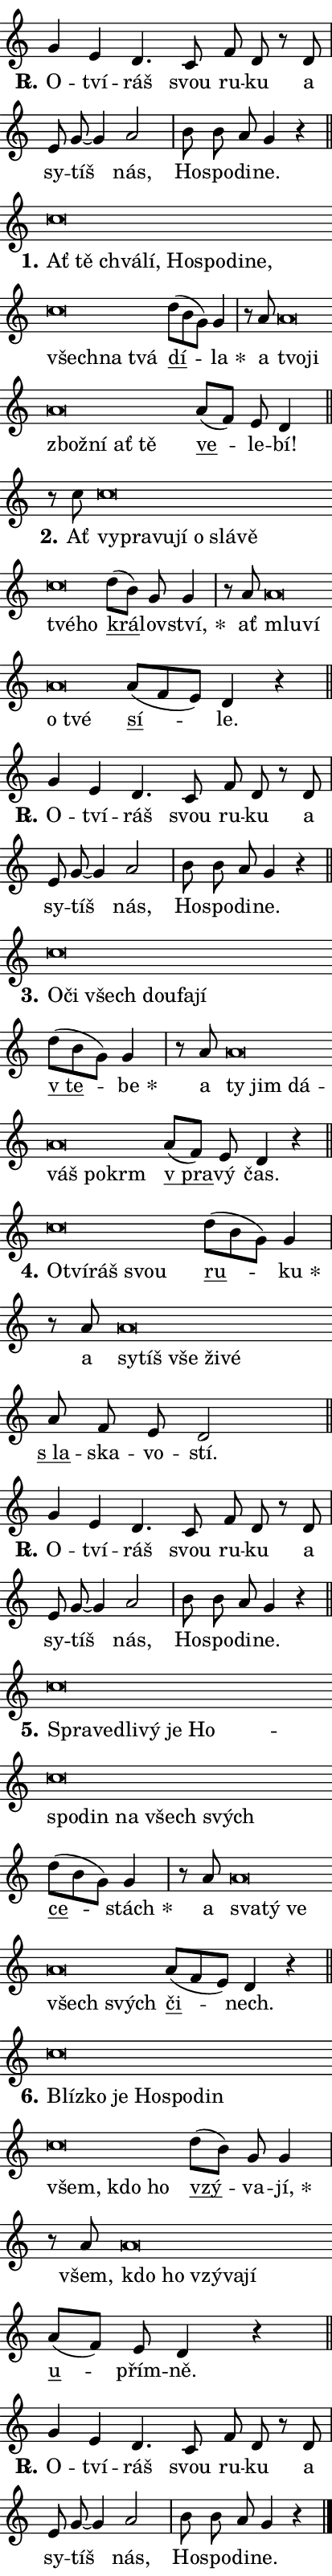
\version "2.22.1"
\header { tagline = "" }
\paper {
  indent = 0\cm
  top-margin = 0\cm
  right-margin = 0\cm
  bottom-margin = 0\cm
  left-margin = 0\cm
  paper-width = 7\cm
  page-breaking = #ly:one-page-breaking
  system-system-spacing.basic-distance = #11
  score-system-spacing.basic-distance = #11
  ragged-last = ##f
}


%% Author: Thomas Morley
%% https://lists.gnu.org/archive/html/lilypond-user/2020-05/msg00002.html
#(define (line-position grob)
"Returns position of @var[grob} in current system:
   @code{'start}, if at first time-step
   @code{'end}, if at last time-step
   @code{'middle} otherwise
"
  (let* ((col (ly:item-get-column grob))
         (ln (ly:grob-object col 'left-neighbor))
         (rn (ly:grob-object col 'right-neighbor))
         (col-to-check-left (if (ly:grob? ln) ln col))
         (col-to-check-right (if (ly:grob? rn) rn col))
         (break-dir-left
           (and
             (ly:grob-property col-to-check-left 'non-musical #f)
             (ly:item-break-dir col-to-check-left)))
         (break-dir-right
           (and
             (ly:grob-property col-to-check-right 'non-musical #f)
             (ly:item-break-dir col-to-check-right))))
        (cond ((eqv? 1 break-dir-left) 'start)
              ((eqv? -1 break-dir-right) 'end)
              (else 'middle))))

#(define (tranparent-at-line-position vctor)
  (lambda (grob)
  "Relying on @code{line-position} select the relevant enry from @var{vctor}.
Used to determine transparency,"
    (case (line-position grob)
      ((end) (not (vector-ref vctor 0)))
      ((middle) (not (vector-ref vctor 1)))
      ((start) (not (vector-ref vctor 2))))))

noteHeadBreakVisibility =
#(define-music-function (break-visibility)(vector?)
"Makes @code{NoteHead}s transparent relying on @var{break-visibility}"
#{
  \override NoteHead.transparent =
    #(tranparent-at-line-position break-visibility)
#})

#(define delete-ledgers-for-transparent-note-heads
  (lambda (grob)
    "Reads whether a @code{NoteHead} is transparent.
If so this @code{NoteHead} is removed from @code{'note-heads} from
@var{grob}, which is supposed to be @code{LedgerLineSpanner}.
As a result ledgers are not printed for this @code{NoteHead}"
    (let* ((nhds-array (ly:grob-object grob 'note-heads))
           (nhds-list
             (if (ly:grob-array? nhds-array)
                 (ly:grob-array->list nhds-array)
                 '()))
           ;; Relies on the transparent-property being done before
           ;; Staff.LedgerLineSpanner.after-line-breaking is executed.
           ;; This is fragile ...
           (to-keep
             (remove
               (lambda (nhd)
                 (ly:grob-property nhd 'transparent #f))
               nhds-list)))
      ;; TODO find a better method to iterate over grob-arrays, similiar
      ;; to filter/remove etc for lists
      ;; For now rebuilt from scratch
      (set! (ly:grob-object grob 'note-heads)  '())
      (for-each
        (lambda (nhd)
          (ly:pointer-group-interface::add-grob grob 'note-heads nhd))
        to-keep))))

hideNotes = {
  \noteHeadBreakVisibility #begin-of-line-visible
}
unHideNotes = {
  \noteHeadBreakVisibility #all-visible
}

% work-around for resetting accidentals
% https://lilypond.org/doc/v2.23/Documentation/notation/displaying-rhythms#unmetered-music
cadenzaMeasure = {
  \cadenzaOff
  \partial 1024 s1024
  \cadenzaOn
}

#(define-markup-command (accent layout props text) (markup?)
  "Underline accented syllable"
  (interpret-markup layout props
    #{\markup \override #'(offset . 4.3) \underline { #text }#}))

responsum = \markup \concat {
  "R" \hspace #-1.05 \path #0.1 #'((moveto 0 0.07) (lineto 0.9 0.8)) \hspace #0.05 "."
}

\layout {
    \context {
        \Staff
        \remove "Time_signature_engraver"
        \override LedgerLineSpanner.after-line-breaking = #delete-ledgers-for-transparent-note-heads
    }
    \context {
        \Voice {
            \override NoteHead.output-attributes = #'((class . "notehead"))
            \override Hairpin.height = #0.55
        }
    }
    \context {
        \Lyrics {
            \override StanzaNumber.output-attributes = #'((class . "stanzanumber"))
            \override LyricSpace.minimum-distance = #0.9
            \override LyricText.font-name = #"TeX Gyre Schola"
            \override LyricText.font-size = 1
            \override StanzaNumber.font-name = #"TeX Gyre Schola Bold"
            \override StanzaNumber.font-size = 1
        }
    }
}

% magnetic-lyrics.ily
%
%   written by
%     Jean Abou Samra <jean@abou-samra.fr>
%     Werner Lemberg <wl@gnu.org>
%
%   adapted by
%     Jiri Hon <jiri.hon@gmail.com>
%
% Version 2022-Apr-15

% https://www.mail-archive.com/lilypond-user@gnu.org/msg149350.html

#(define (Left_hyphen_pointer_engraver context)
   "Collect syllable-hyphen-syllable occurrences in lyrics and store
them in properties.  This engraver only looks to the left.  For
example, if the lyrics input is @code{foo -- bar}, it does the
following.

@itemize @bullet
@item
Set the @code{text} property of the @code{LyricHyphen} grob between
@q{foo} and @q{bar} to @code{foo}.

@item
Set the @code{left-hyphen} property of the @code{LyricText} grob with
text @q{foo} to the @code{LyricHyphen} grob between @q{foo} and
@q{bar}.
@end itemize

Use this auxiliary engraver in combination with the
@code{lyric-@/text::@/apply-@/magnetic-@/offset!} hook."
   (let ((hyphen #f)
         (text #f))
     (make-engraver
      (acknowledgers
       ((lyric-syllable-interface engraver grob source-engraver)
        (set! text grob)))
      (end-acknowledgers
       ((lyric-hyphen-interface engraver grob source-engraver)
        ;(when (not (grob::has-interface grob 'lyric-space-interface))
          (set! hyphen grob)));)
      ((stop-translation-timestep engraver)
       (when (and text hyphen)
         (ly:grob-set-object! text 'left-hyphen hyphen))
       (set! text #f)
       (set! hyphen #f)))))

#(define (lyric-text::apply-magnetic-offset! grob)
   "If the space between two syllables is less than the value in
property @code{LyricText@/.details@/.squash-threshold}, move the right
syllable to the left so that it gets concatenated with the left
syllable.

Use this function as a hook for
@code{LyricText@/.after-@/line-@/breaking} if the
@code{Left_@/hyphen_@/pointer_@/engraver} is active."
   (let ((hyphen (ly:grob-object grob 'left-hyphen #f)))
     (when hyphen
       (let ((left-text (ly:spanner-bound hyphen LEFT)))
         (when (grob::has-interface left-text 'lyric-syllable-interface)
           (let* ((common (ly:grob-common-refpoint grob left-text X))
                  (this-x-ext (ly:grob-extent grob common X))
                  (left-x-ext
                   (begin
                     ;; Trigger magnetism for left-text.
                     (ly:grob-property left-text 'after-line-breaking)
                     (ly:grob-extent left-text common X)))
                  ;; `delta` is the gap width between two syllables.
                  (delta (- (interval-start this-x-ext)
                            (interval-end left-x-ext)))
                  (details (ly:grob-property grob 'details))
                  (threshold (assoc-get 'squash-threshold details 0.2)))
             (when (< delta threshold)
               (let* (;; We have to manipulate the input text so that
                      ;; ligatures crossing syllable boundaries are not
                      ;; disabled.  For languages based on the Latin
                      ;; script this is essentially a beautification.
                      ;; However, for non-Western scripts it can be a
                      ;; necessity.
                      (lt (ly:grob-property left-text 'text))
                      (rt (ly:grob-property grob 'text))
                      (is-space (grob::has-interface hyphen 'lyric-space-interface))
                      (space (if is-space " " ""))
                      (space-markup (grob-interpret-markup grob " "))
                      (space-size (interval-length (ly:stencil-extent space-markup X)))
                      (extra-delta (if is-space space-size 0))
                      ;; Append new syllable.
                      (ltrt-space (if (and (string? lt) (string? rt))
                                (string-append lt space rt)
                                (make-concat-markup (list lt space rt))))
                      ;; Right-align `ltrt` to the right side.
                      (ltrt-space-markup (grob-interpret-markup
                               grob
                               (make-translate-markup
                                (cons (interval-length this-x-ext) 0)
                                (make-right-align-markup ltrt-space)))))
                 (begin
                   ;; Don't print `left-text`.
                   (ly:grob-set-property! left-text 'stencil #f)
                   ;; Set text and stencil (which holds all collected
                   ;; syllables so far) and shift it to the left.
                   (ly:grob-set-property! grob 'text ltrt-space)
                   (ly:grob-set-property! grob 'stencil ltrt-space-markup)
                   (ly:grob-translate-axis! grob (- (- delta extra-delta)) X))))))))))


#(define (lyric-hyphen::displace-bounds-first grob)
   ;; Make very sure this callback isn't triggered too early.
   (let ((left (ly:spanner-bound grob LEFT))
         (right (ly:spanner-bound grob RIGHT)))
     (ly:grob-property left 'after-line-breaking)
     (ly:grob-property right 'after-line-breaking)
     (ly:lyric-hyphen::print grob)))

squashThreshold = #0.4

\layout {
  \context {
    \Lyrics
    \consists #Left_hyphen_pointer_engraver
    \override LyricText.after-line-breaking =
      #lyric-text::apply-magnetic-offset!
    \override LyricHyphen.stencil = #lyric-hyphen::displace-bounds-first
    \override LyricText.details.squash-threshold = \squashThreshold
    \override LyricHyphen.minimum-distance = 0
    \override LyricHyphen.minimum-length = \squashThreshold
  }
}

squash = \override LyricText.details.squash-threshold = 9999
unSquash = \override LyricText.details.squash-threshold = \squashThreshold

left = \override LyricText.self-alignment-X = #LEFT
unLeft = \revert LyricText.self-alignment-X

starOffset = #(lambda (grob) 
                (let ((x_offset (ly:self-alignment-interface::aligned-on-x-parent grob)))
                  (if (= x_offset 0) 0 (+ x_offset 1.2))))

star = #(define-music-function (syllable)(string?)
"Append star separator at the end of a syllable"
#{
  \once \override LyricText.X-offset = #starOffset
  \lyricmode { \markup {
    #syllable
    \override #'((font-name . "TeX Gyre Schola Bold")) \hspace #0.2 \lower #0.65 \larger "*"
  } }
#})

starAccent = #(define-music-function (syllable)(string?)
"Append star separator at the end of a syllable and make accent"
#{
  \once \override LyricText.X-offset = #starOffset
  \lyricmode { \markup {
    \accent #syllable
    \override #'((font-name . "TeX Gyre Schola Bold")) \hspace #0.2 \lower #0.65 \larger "*"
  } }
#})

breath = #(define-music-function (syllable)(string?)
"Append breathing indicator at the end of a syllable"
#{
  \lyricmode { \markup { #syllable "+" } }
#})

optionalBreath = #(define-music-function (syllable)(string?)
"Append optional breathing indicator at the end of a syllable"
#{
  \lyricmode { \markup { #syllable "(+)" } }
#})


\score {
    <<
        \new Voice = "melody" { \cadenzaOn \key c \major \relative { g'4 e d4. c8 f d r d \cadenzaMeasure \bar "|" e g~ g4 a2 \cadenzaMeasure \bar "|" b8 b a g4 r \cadenzaMeasure \bar "||" \break }
\relative { c''\breve*1/16 \hideNotes \breve*1/16 \bar "" \breve*1/16 \bar "" \breve*1/16 \bar "" \breve*1/16 \bar "" \breve*1/16 \bar "" \breve*1/16 \bar "" \breve*1/16 \bar "" \breve*1/16 \bar "" \breve*1/16 \breve*1/16 \bar "" \unHideNotes \bar "" d8[( b g)] g4 \cadenzaMeasure \bar "|" r8 a8 a\breve*1/16 \hideNotes \breve*1/16 \bar "" \breve*1/16 \bar "" \breve*1/16 \bar "" \breve*1/16 \breve*1/16 \bar "" \unHideNotes \bar "" a8[( f)] e d4 \cadenzaMeasure \bar "||" \break }
\relative { r8 c''8 c\breve*1/16 \hideNotes \breve*1/16 \bar "" \breve*1/16 \bar "" \breve*1/16 \bar "" \breve*1/16 \bar "" \breve*1/16 \bar "" \breve*1/16 \bar "" \breve*1/16 \breve*1/16 \bar "" \unHideNotes \bar "" d8[( b)] g g4 \cadenzaMeasure \bar "|" r8 a8 a\breve*1/16 \hideNotes \breve*1/16 \bar "" \breve*1/16 \breve*1/16 \bar "" \unHideNotes \bar "" a8[( f e)] d4 r \cadenzaMeasure \bar "||" \break }
\relative { g'4 e d4. c8 f d r d \cadenzaMeasure \bar "|" e g~ g4 a2 \cadenzaMeasure \bar "|" b8 b a g4 r \cadenzaMeasure \bar "||" \break }
\relative { c''\breve*1/16 \hideNotes \breve*1/16 \bar "" \breve*1/16 \bar "" \breve*1/16 \bar "" \breve*1/16 \breve*1/16 \bar "" \unHideNotes \bar "" d8[( b g)] g4 \cadenzaMeasure \bar "|" r8 a8 a\breve*1/16 \hideNotes \breve*1/16 \bar "" \breve*1/16 \bar "" \breve*1/16 \bar "" \breve*1/16 \breve*1/16 \bar "" \unHideNotes \bar "" a8[( f)] e d4 r \cadenzaMeasure \bar "||" \break }
\relative { c''\breve*1/16 \hideNotes \breve*1/16 \bar "" \breve*1/16 \breve*1/16 \bar "" \unHideNotes \bar "" d8[( b g)] g4 \cadenzaMeasure \bar "|" r8 a8 a\breve*1/16 \hideNotes \breve*1/16 \bar "" \breve*1/16 \bar "" \breve*1/16 \breve*1/16 \bar "" \unHideNotes \bar "" a8 f e d2 \cadenzaMeasure \bar "||" \break }
\relative { g'4 e d4. c8 f d r d \cadenzaMeasure \bar "|" e g~ g4 a2 \cadenzaMeasure \bar "|" b8 b a g4 r \cadenzaMeasure \bar "||" \break }
\relative { c''\breve*1/16 \hideNotes \breve*1/16 \bar "" \breve*1/16 \bar "" \breve*1/16 \bar "" \breve*1/16 \bar "" \breve*1/16 \bar "" \breve*1/16 \bar "" \breve*1/16 \bar "" \breve*1/16 \bar "" \breve*1/16 \breve*1/16 \bar "" \unHideNotes \bar "" d8[( b g)] g4 \cadenzaMeasure \bar "|" r8 a8 a\breve*1/16 \hideNotes \breve*1/16 \bar "" \breve*1/16 \bar "" \breve*1/16 \breve*1/16 \bar "" \unHideNotes \bar "" a8[( f e)] d4 r \cadenzaMeasure \bar "||" \break }
\relative { c''\breve*1/16 \hideNotes \breve*1/16 \bar "" \breve*1/16 \bar "" \breve*1/16 \bar "" \breve*1/16 \bar "" \breve*1/16 \bar "" \breve*1/16 \bar "" \breve*1/16 \breve*1/16 \bar "" \unHideNotes \bar "" d8[( b)] g g4 \cadenzaMeasure \bar "|" r8 a8 a\breve*1/16 \hideNotes \breve*1/16 \bar "" \breve*1/16 \bar "" \breve*1/16 \breve*1/16 \bar "" \unHideNotes \bar "" a8[( f)] e d4 r \cadenzaMeasure \bar "||" \break }
\relative { g'4 e d4. c8 f d r d \cadenzaMeasure \bar "|" e g~ g4 a2 \cadenzaMeasure \bar "|" b8 b a g4 r \cadenzaMeasure \bar "||" \break } \bar "|." }
        \new Lyrics \lyricsto "melody" { \lyricmode { \set stanza = \responsum
O -- tví -- ráš svou ru -- ku a sy -- tíš nás, Ho -- spo -- di -- ne.
\set stanza = "1."
\left Ať \squash tě chvá -- lí, Ho -- spo -- di -- ne, všech -- na tvá \unLeft \unSquash \markup \accent dí -- \star la a \left tvo -- \squash ji zbož -- ní ať tě \unLeft \unSquash \markup \accent ve -- le -- bí!
\set stanza = "2."
Ať \left vy -- \squash pra -- vu -- jí o slá -- vě tvé -- ho \unLeft \unSquash \markup \accent krá -- lov -- \star ství, ať \left mlu -- \squash ví o tvé \unLeft \unSquash \markup \accent sí -- le.
\set stanza = \responsum
O -- tví -- ráš svou ru -- ku a sy -- tíš nás, Ho -- spo -- di -- ne.
\set stanza = "3."
\left O -- \squash či všech dou -- fa -- jí \unLeft \unSquash \markup \accent "v te" -- \star be a \left ty \squash jim dá -- váš po -- krm \unLeft \unSquash \markup \accent "v pra" -- vý čas.
\set stanza = "4."
\left O -- \squash tví -- ráš svou \unLeft \unSquash \markup \accent ru -- \star ku a \left sy -- \squash tíš vše ži -- vé \unLeft \unSquash \markup \accent "s la" -- ska -- vo -- stí.
\set stanza = \responsum
O -- tví -- ráš svou ru -- ku a sy -- tíš nás, Ho -- spo -- di -- ne.
\set stanza = "5."
\left Spra -- \squash ved -- li -- vý je Ho -- spo -- din na všech svých \unLeft \unSquash \markup \accent ce -- \star stách a \left sva -- \squash tý ve všech svých \unLeft \unSquash \markup \accent či -- nech.
\set stanza = "6."
\left Blíz -- \squash ko je Ho -- spo -- din všem, kdo ho \unLeft \unSquash \markup \accent vzý -- va -- \star jí, všem, \left kdo \squash ho vzý -- va -- jí \unLeft \unSquash \markup \accent u -- přím -- ně.
\set stanza = \responsum
O -- tví -- ráš svou ru -- ku a sy -- tíš nás, Ho -- spo -- di -- ne. } }
    >>
    \layout {}
}
